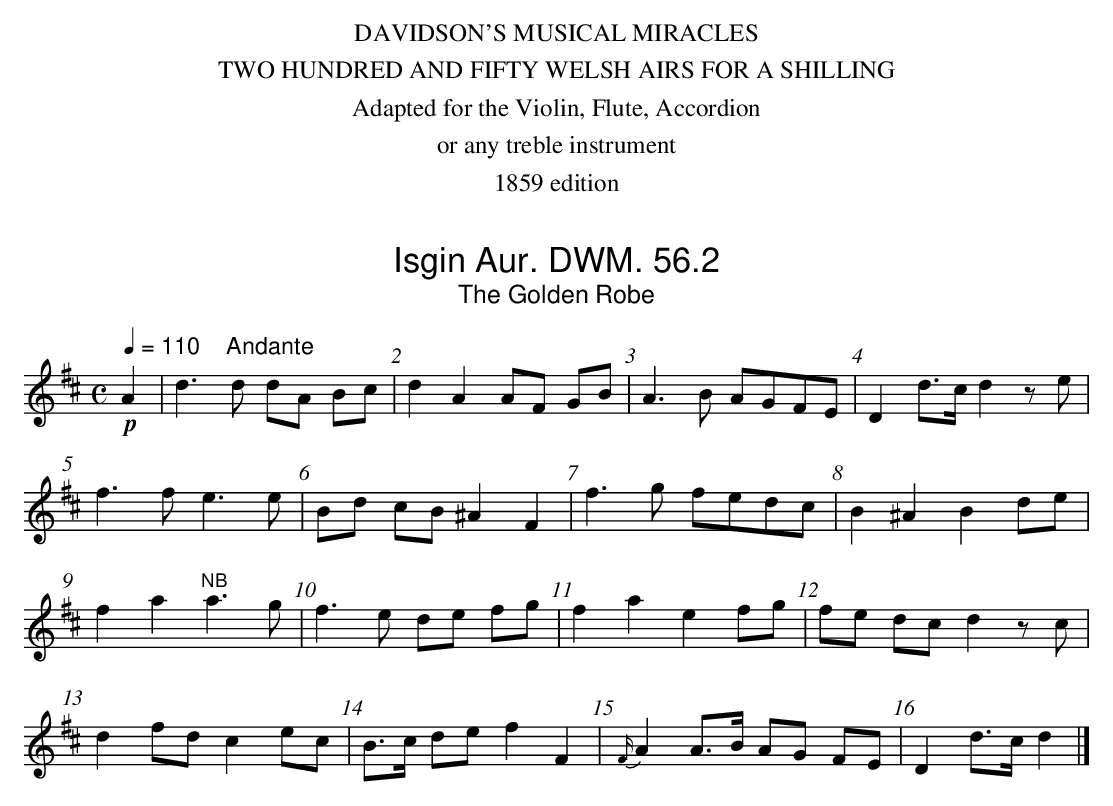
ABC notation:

X:1
T:Isgin Aur. DWM. 56.2
T:Golden Robe, The
M:C
L:1/8
Q:1/4=110 "    Andante"
K:D
!p!A2|d3d dA Bc|d2A2 AF GB|A3B AGFE|D2 d>c d2 ze|
f3f e3e|Bd cB ^A2F2|f3g fedc|B2^A2B2 de|
f2a2"^NB"a3 g|f3e de fg|f2a2e2 fg|fe dc d2zc|
d2 fd c2 ec|B>c de f2F2|{F/}A2 A>B AG FE|D2 d>c d2|]
